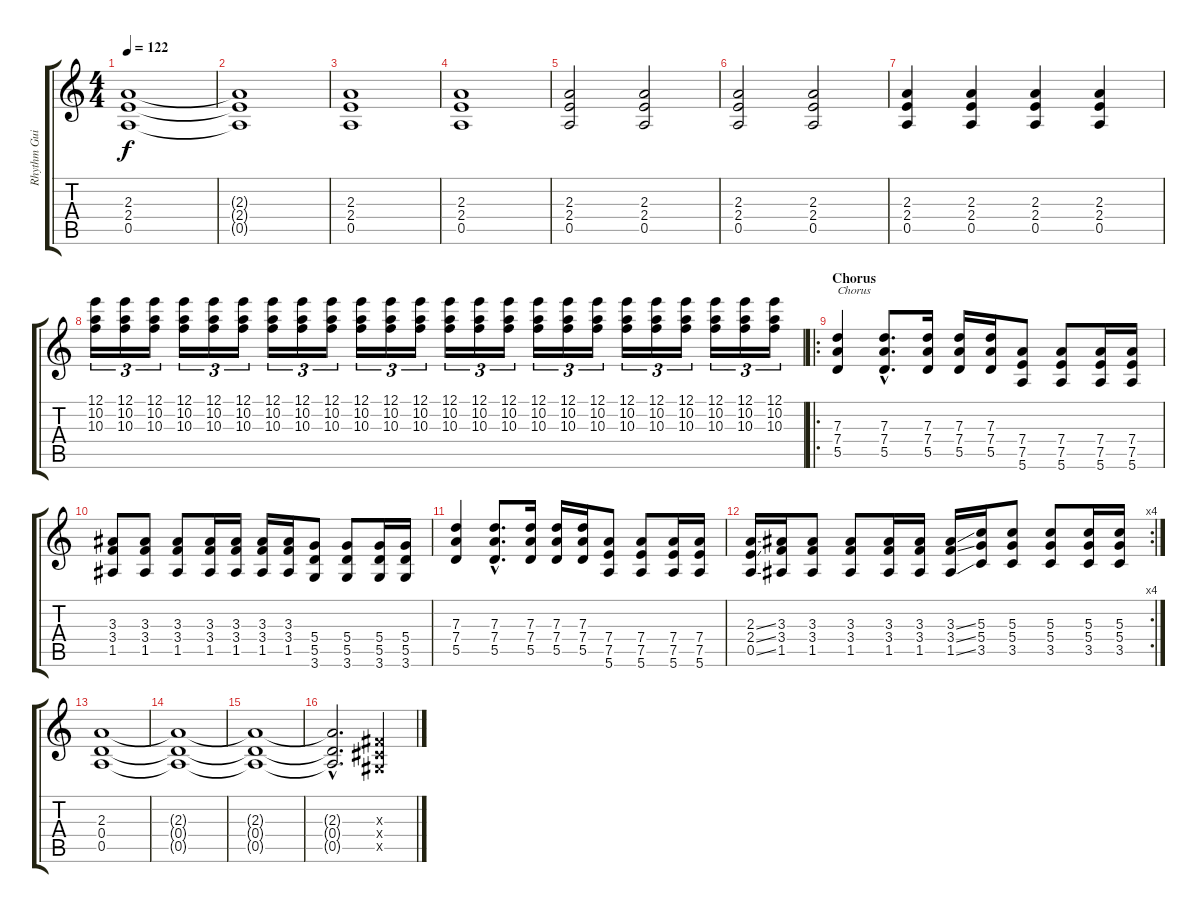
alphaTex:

\track ("Rhythm Guitar" "Rhythm Gui") {instrument overdrivenguitar}
\staff {score tabs}
\tuning (E4 B3 G3 D3 A2 E2) {hide}
\ts (4 4)
\tempo 122
\clef g2
\ks c
(2.3 2.4 0.5).1{dy f} |
(2.3{t} 2.4{t} 0.5{t}).1 |
(2.3 2.4 0.5).1 |
(2.3 2.4 0.5).1 |
(2.3 2.4 0.5).2 (2.3 2.4 0.5).2 |
(2.3 2.4 0.5).2 (2.3 2.4 0.5).2 |
(2.3 2.4 0.5).4 (2.3 2.4 0.5).4 (2.3 2.4 0.5).4 (2.3 2.4 0.5).4 |
(12.1 10.2 10.3).16{tu (3 2)} (12.1 10.2 10.3).16{tu (3 2)} (12.1 10.2 10.3).16{tu (3 2)} (12.1 10.2 10.3).16{tu (3 2)} (12.1 10.2 10.3).16{tu (3 2)} (12.1 10.2 10.3).16{tu (3 2)} (12.1 10.2 10.3).16{tu (3 2)} (12.1 10.2 10.3).16{tu (3 2)} (12.1 10.2 10.3).16{tu (3 2)} (12.1 10.2 10.3).16{tu (3 2)} (12.1 10.2 10.3).16{tu (3 2)} (12.1 10.2 10.3).16{tu (3 2)} (12.1 10.2 10.3).16{tu (3 2)} (12.1 10.2 10.3).16{tu (3 2)} (12.1 10.2 10.3).16{tu (3 2)} (12.1 10.2 10.3).16{tu (3 2)} (12.1 10.2 10.3).16{tu (3 2)} (12.1 10.2 10.3).16{tu (3 2)} (12.1 10.2 10.3).16{tu (3 2)} (12.1 10.2 10.3).16{tu (3 2)} (12.1 10.2 10.3).16{tu (3 2)} (12.1 10.2 10.3).16{tu (3 2)} (12.1 10.2 10.3).16{tu (3 2)} (12.1 10.2 10.3).16{tu (3 2)} |
\ro
\section ("" "Chorus")
(7.3 7.4 5.5).4{txt "Chorus"} (7.3{hac} 7.4{hac} 5.5{hac}).8{d} (7.3 7.4 5.5).16 (7.3 7.4 5.5).16 (7.3 7.4 5.5).16 (7.4 7.5 5.6).8 (7.4 7.5 5.6).8 (7.4 7.5 5.6).16 (7.4 7.5 5.6).16 |
(3.3 3.4 1.5).8 (3.3 3.4 1.5).8 (3.3 3.4 1.5).8 (3.3 3.4 1.5).16 (3.3 3.4 1.5).16 (3.3 3.4 1.5).16 (3.3 3.4 1.5).16 (5.4 5.5 3.6).8 (5.4 5.5 3.6).8 (5.4 5.5 3.6).16 (5.4 5.5 3.6).16 |
(7.3 7.4 5.5).4 (7.3{hac} 7.4{hac} 5.5{hac}).8{d} (7.3 7.4 5.5).16 (7.3 7.4 5.5).16 (7.3 7.4 5.5).16 (7.4 7.5 5.6).8 (7.4 7.5 5.6).8 (7.4 7.5 5.6).16 (7.4 7.5 5.6).16 |
\rc 4
(2.3{ss} 2.4{ss} 0.5{ss}).16 (3.3 3.4 1.5).16 (3.3 3.4 1.5).8 (3.3 3.4 1.5).8 (3.3 3.4 1.5).16 (3.3 3.4 1.5).16 (3.3{ss} 3.4{ss} 1.5{ss}).16 (5.3 5.4 3.5).16 (5.3 5.4 3.5).8 (5.3 5.4 3.5).8 (5.3 5.4 3.5).16 (5.3 5.4 3.5).16 |
(2.3 0.4 0.5).1 |
(2.3{t} 0.4{t} 0.5{t}).1 |
(2.3{t} 0.4{t} 0.5{t}).1 |
(2.3{hac t} 0.4{hac t} 0.5{hac t}).2{d} (-1.3{x} -1.4{x} -1.5{x}).4
